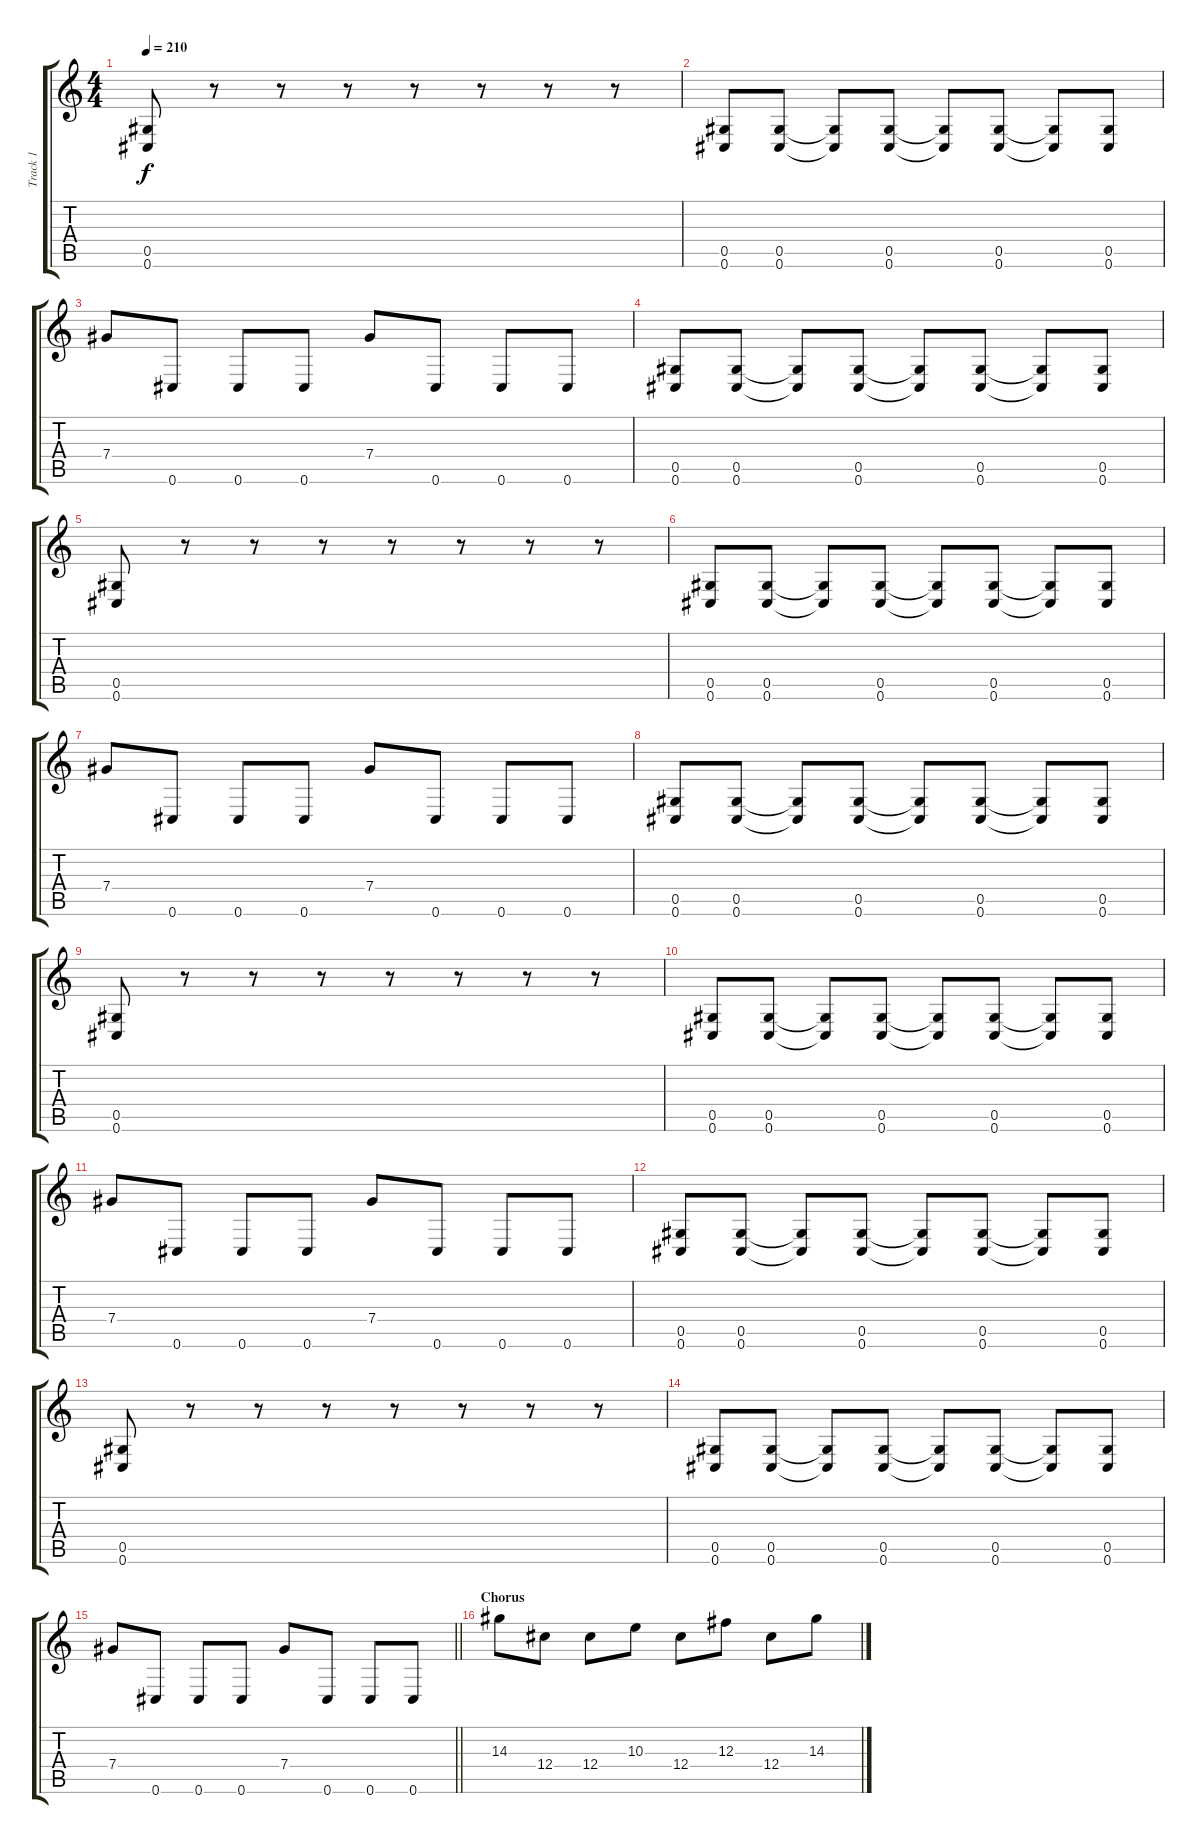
\track ("Track 1" "Track 1") {instrument distortionguitar}
\staff {score tabs}
\tuning (Eb4 Bb3 Gb3 Db3 Ab2 Db2) {hide}
\ts (4 4)
\tempo 210
\clef g2
\ks c
(0.5 0.6).8{dy f} r.8 r.8 r.8 r.8 r.8 r.8 r.8 |
(0.5 0.6).8 (0.5 0.6).8 (0.5{t} 0.6{t}).8 (0.5 0.6).8 (0.5{t} 0.6{t}).8 (0.5 0.6).8 (0.5{t} 0.6{t}).8 (0.5 0.6).8 |
7.4.8 0.6.8 0.6.8 0.6.8 7.4.8 0.6.8 0.6.8 0.6.8 |
(0.5 0.6).8 (0.5 0.6).8 (0.5{t} 0.6{t}).8 (0.5 0.6).8 (0.5{t} 0.6{t}).8 (0.5 0.6).8 (0.5{t} 0.6{t}).8 (0.5 0.6).8 |
(0.5 0.6).8 r.8 r.8 r.8 r.8 r.8 r.8 r.8 |
(0.5 0.6).8 (0.5 0.6).8 (0.5{t} 0.6{t}).8 (0.5 0.6).8 (0.5{t} 0.6{t}).8 (0.5 0.6).8 (0.5{t} 0.6{t}).8 (0.5 0.6).8 |
7.4.8 0.6.8 0.6.8 0.6.8 7.4.8 0.6.8 0.6.8 0.6.8 |
(0.5 0.6).8 (0.5 0.6).8 (0.5{t} 0.6{t}).8 (0.5 0.6).8 (0.5{t} 0.6{t}).8 (0.5 0.6).8 (0.5{t} 0.6{t}).8 (0.5 0.6).8 |
(0.5 0.6).8 r.8 r.8 r.8 r.8 r.8 r.8 r.8 |
(0.5 0.6).8 (0.5 0.6).8 (0.5{t} 0.6{t}).8 (0.5 0.6).8 (0.5{t} 0.6{t}).8 (0.5 0.6).8 (0.5{t} 0.6{t}).8 (0.5 0.6).8 |
7.4.8 0.6.8 0.6.8 0.6.8 7.4.8 0.6.8 0.6.8 0.6.8 |
(0.5 0.6).8 (0.5 0.6).8 (0.5{t} 0.6{t}).8 (0.5 0.6).8 (0.5{t} 0.6{t}).8 (0.5 0.6).8 (0.5{t} 0.6{t}).8 (0.5 0.6).8 |
(0.5 0.6).8 r.8 r.8 r.8 r.8 r.8 r.8 r.8 |
(0.5 0.6).8 (0.5 0.6).8 (0.5{t} 0.6{t}).8 (0.5 0.6).8 (0.5{t} 0.6{t}).8 (0.5 0.6).8 (0.5{t} 0.6{t}).8 (0.5 0.6).8 |
\barLineRight lightlight
7.4.8 0.6.8 0.6.8 0.6.8 7.4.8 0.6.8 0.6.8 0.6.8 |
\section ("" "Chorus")
14.3.8 12.4.8 12.4.8 10.3.8 12.4.8 12.3.8 12.4.8 14.3.8
